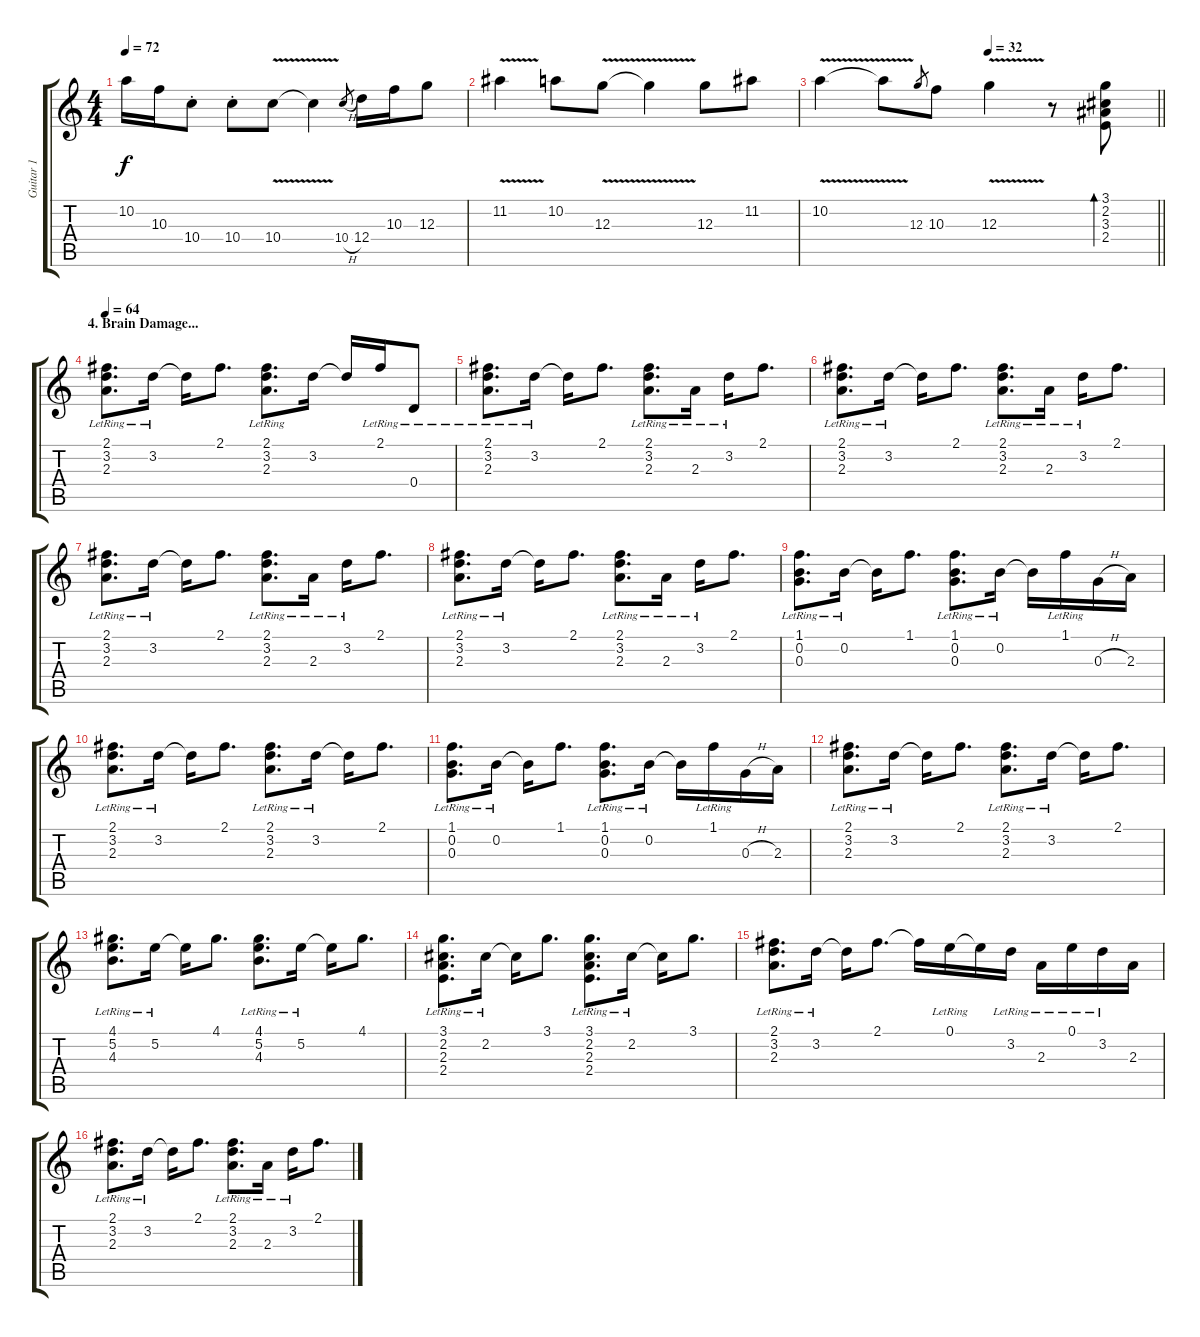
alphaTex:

\track ("Guitar 1" "Guitar 1") {mute instrument electricguitarclean}
\staff {score tabs}
\tuning (E4 B3 G3 D3 A2 E2) {hide}
\ts (4 4)
\tempo 72
\clef g2
\ks c
10.2.16{dy f} 10.3.16 10.4{st}.8 10.4{st}.8 10.4{v}.8 10.4{t}.4 10.4{h}.8{gr} 12.4.16 10.3.16 12.3.8 |
11.2{v}.4 10.2.8 12.3{v}.8 12.3{t}.4 12.3.8 11.2.8 |
\tempo (32 0.5)
\barLineRight lightlight
10.2{v}.4 10.2{t}.8 12.3.8{gr} 10.3.8 12.3{v}.4 r.8 (3.1 2.2 3.3 2.4).8{bd 60 instrument electricguitarjazz} |
\section ("" "4. Brain Damage...")
\tempo 64
(2.1{lr} 3.2 2.3{lr}).8{d} 3.2{lr}.16 3.2{t}.16 2.1.8{d} (2.1{lr} 3.2 2.3{lr}).8{d} 3.2.16 3.2{t}.16 2.1{lr}.16 0.4{lr}.8 |
(2.1{lr} 3.2 2.3{lr}).8{d} 3.2{lr}.16 3.2{t}.16 2.1.8{d} (2.1{lr} 3.2{lr} 2.3).8{d} 2.3{lr}.16 3.2{lr}.16 2.1.8{d} |
(2.1{lr} 3.2 2.3{lr}).8{d} 3.2{lr}.16 3.2{t}.16 2.1.8{d} (2.1{lr} 3.2{lr} 2.3).8{d} 2.3{lr}.16 3.2{lr}.16 2.1.8{d} |
(2.1{lr} 3.2 2.3{lr}).8{d} 3.2{lr}.16 3.2{t}.16 2.1.8{d} (2.1{lr} 3.2{lr} 2.3).8{d} 2.3{lr}.16 3.2{lr}.16 2.1.8{d} |
(2.1{lr} 3.2 2.3{lr}).8{d} 3.2{lr}.16 3.2{t}.16 2.1.8{d} (2.1{lr} 3.2{lr} 2.3).8{d} 2.3{lr}.16 3.2{lr}.16 2.1.8{d} |
(1.1{lr} 0.2 0.3{lr}).8{d} 0.2{lr}.16 0.2{t}.16 1.1.8{d} (1.1{lr} 0.2 0.3{lr}).8{d} 0.2{lr}.16 0.2{t}.16 1.1{lr}.16 0.3{h}.16 2.3.16 |
(2.1{lr} 3.2 2.3{lr}).8{d} 3.2{lr}.16 3.2{t}.16 2.1.8{d} (2.1{lr} 3.2 2.3{lr}).8{d} 3.2{lr}.16 3.2{t}.16 2.1.8{d} |
(1.1{lr} 0.2 0.3{lr}).8{d} 0.2{lr}.16 0.2{t}.16 1.1.8{d} (1.1{lr} 0.2 0.3{lr}).8{d} 0.2{lr}.16 0.2{t}.16 1.1{lr}.16 0.3{h}.16 2.3.16 |
(2.1{lr} 3.2 2.3{lr}).8{d} 3.2{lr}.16 3.2{t}.16 2.1.8{d} (2.1{lr} 3.2 2.3{lr}).8{d} 3.2{lr}.16 3.2{t}.16 2.1.8{d} |
(4.1{lr} 5.2 4.3{lr}).8{d} 5.2{lr}.16 5.2{t}.16 4.1.8{d} (4.1{lr} 5.2 4.3{lr}).8{d} 5.2{lr}.16 5.2{t}.16 4.1.8{d} |
(3.1{lr} 2.2 2.3{lr} 2.4{lr}).8{d} 2.2{lr}.16 2.2{t}.16 3.1.8{d} (3.1{lr} 2.2 2.3{lr} 2.4{lr}).8{d} 2.2{lr}.16 2.2{t}.16 3.1.8{d} |
(2.1{lr} 3.2 2.3{lr}).8{d} 3.2{lr}.16 3.2{t}.16 2.1.8{d} 2.1{t}.16 0.1{lr}.16 0.1{t}.16 3.2{lr}.16 2.3{lr}.16 0.1{lr}.16 3.2{lr}.16 2.3.16 |
(2.1{lr} 3.2 2.3{lr}).8{d} 3.2{lr}.16 3.2{t}.16 2.1.8{d} (2.1{lr} 3.2{lr} 2.3).8{d} 2.3{lr}.16 3.2{lr}.16 2.1.8{d}
